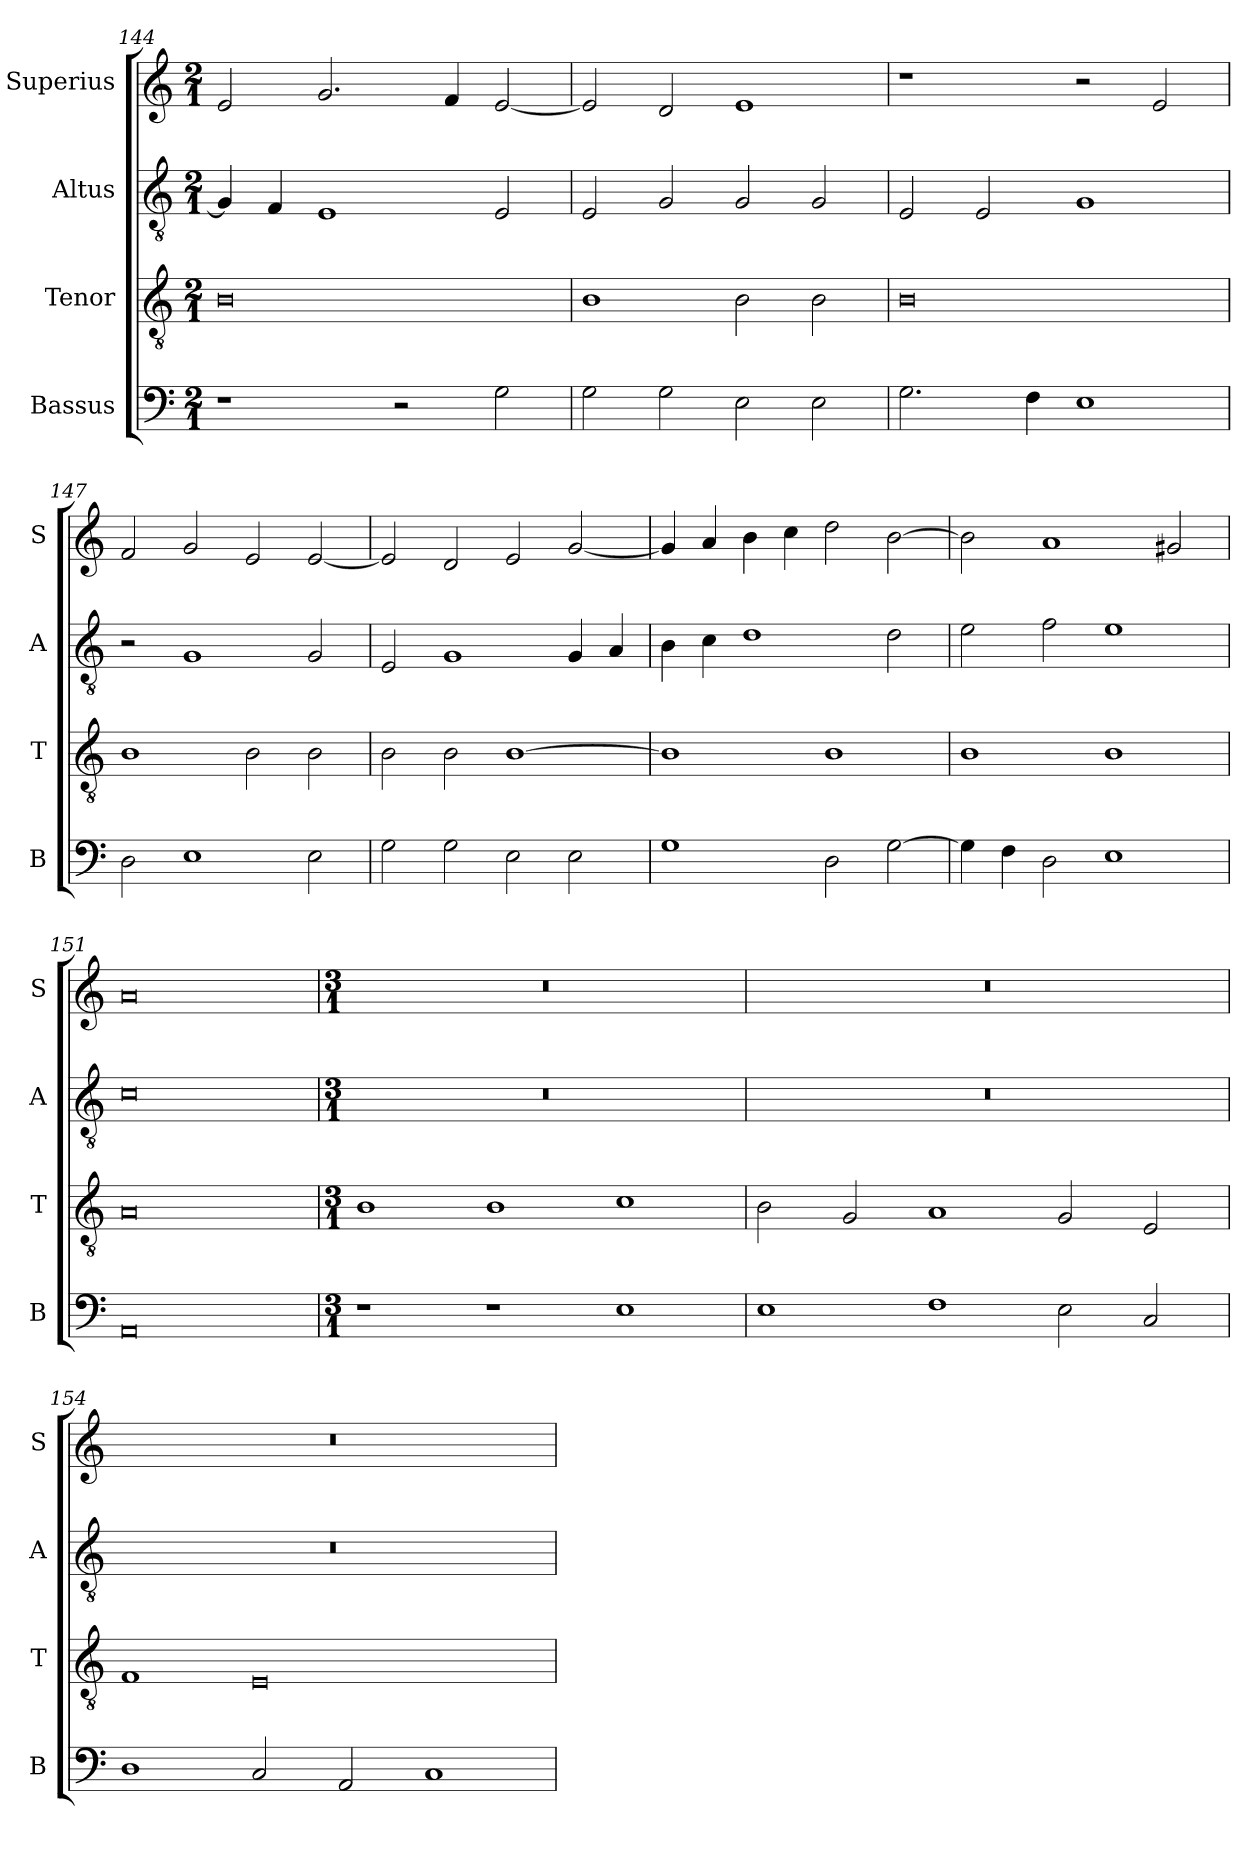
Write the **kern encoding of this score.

**kern	**kern	**kern	**kern
*part4	*part3	*part2	*part1
*staff4	*staff3	*staff2	*staff1
*I"Bassus	*I"Tenor	*I"Altus	*I"Superius
*I'B	*I'T	*I'A	*I'S
*clefF4	*clefGv2	*clefGv2	*clefG2
*k[]	*k[]	*k[]	*k[]
*M2/1	*M2/1	*M2/1	*M2/1
=144	=144	=144	=144
1r	0B	4G/]	2e/
.	.	4F/	.
.	.	1E	2.g/
2r	.	.	.
.	.	.	4f/
2G\	.	2E/	[2e/
=145	=145	=145	=145
2G\	1B	2E/	2e/]
2G\	.	2G/	2d/
2E\	2B\	2G/	1e
2E\	2B\	2G/	.
=146	=146	=146	=146
2.G\	0B	2E/	1r
.	.	2E/	.
4F\	.	.	.
1E	.	1G	2r
.	.	.	2e/
=147	=147	=147	=147
2D\	1B	2r	2f/
1E	.	1G	2g/
.	2B\	.	2e/
2E\	2B\	2G/	[2e/
=148	=148	=148	=148
2G\	2B\	2E/	2e/]
2G\	2B\	1G	2d/
2E\	[1B	.	2e/
2E\	.	4G/	[2g/
.	.	4A/	.
=149	=149	=149	=149
1G	1B]	4B\	4g/]
.	.	4c\	4a/
.	.	1d	4b\
.	.	.	4cc\
2D\	1B	.	2dd\
[2G\	.	2d\	[2b\
=150	=150	=150	=150
4G\]	1B	2e\	2b\]
4F\	.	.	.
2D\	.	2f\	1a
1E	1B	1e	.
.	.	.	2g#X/
=151	=151	=151	=151
0AA	0A	0c	0a
=152	=152	=152	=152
*M3/1	*M3/1	*M3/1	*M3/1
1r	1B	0.r	0.r
1r	1B	.	.
1E	1c	.	.
=153	=153	=153	=153
1E	2B\	0.r	0.r
.	2G/	.	.
1F	1A	.	.
2E\	2G/	.	.
2C/	2E/	.	.
=154	=154	=154	=154
1D	1F	0.r	0.r
2C/	0E	.	.
2AA/	.	.	.
1C	.	.	.
=	=	=	=
*-	*-	*-	*-
